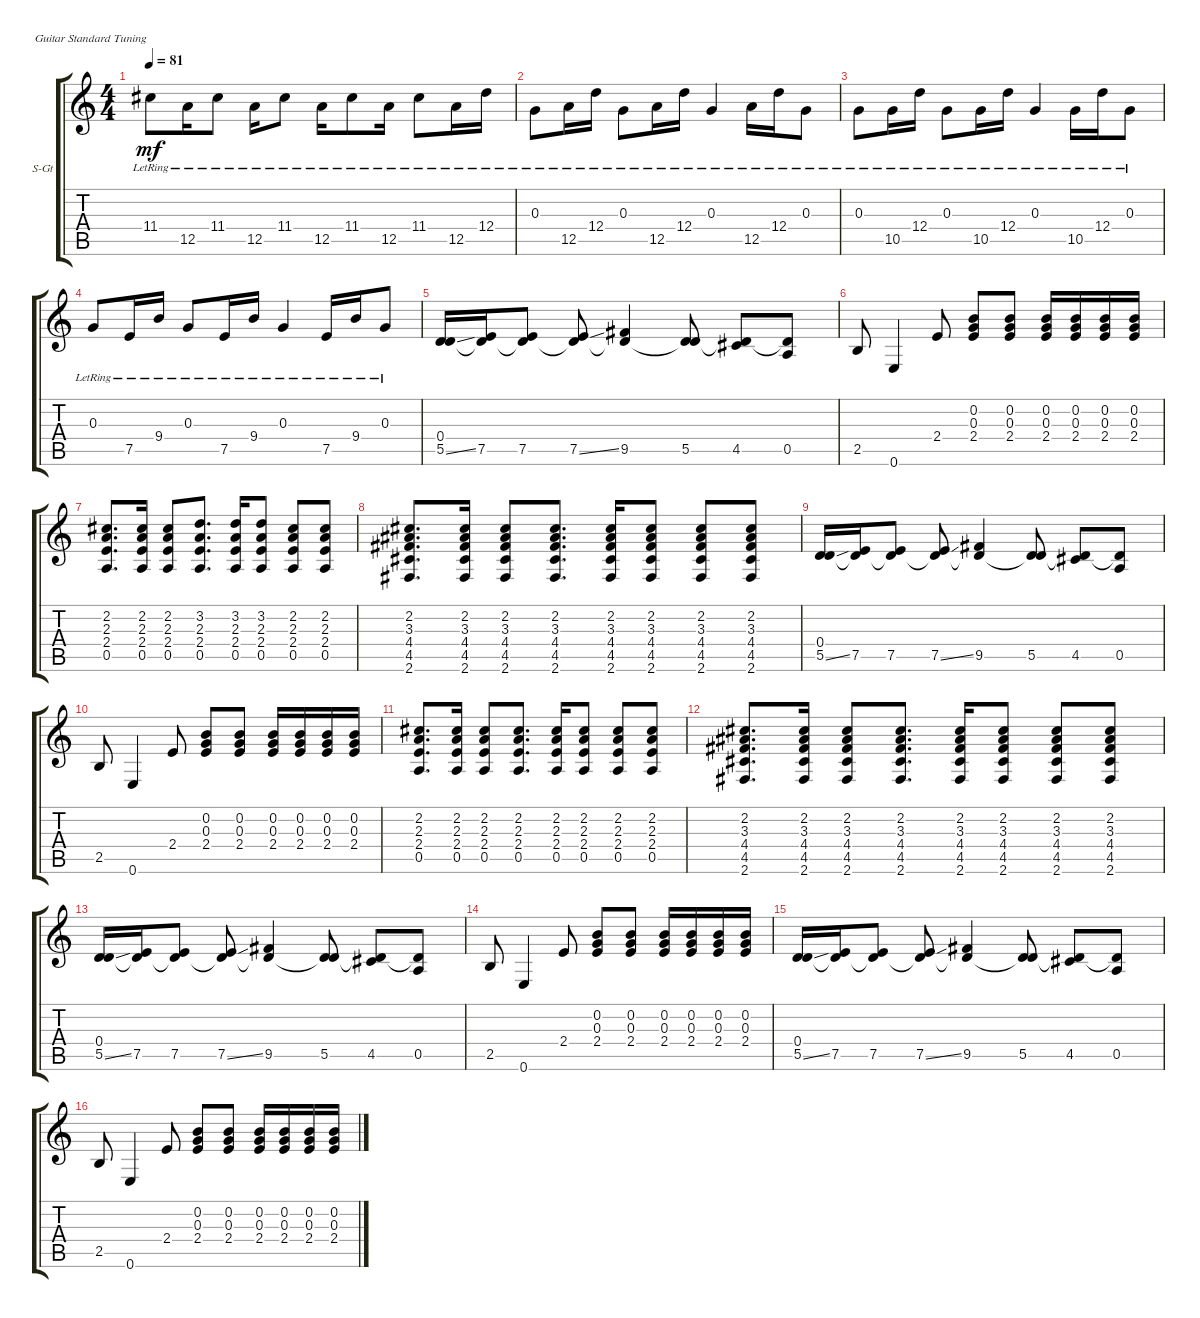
\defaultSystemsLayout 4
\bracketExtendMode groupsimilarinstruments
\firstSystemTrackNameOrientation horizontal
\otherSystemsTrackNameOrientation horizontal
\track ("Guitar 1" "S-Gt") {instrument acousticguitarsteel}
\staff {score tabs}
\tuning (E4 B3 G3 D3 A2 E2)
\ts (4 4)
\tempo 81
\clef g2
\ks c
11.4{lr}.8{dy mf} 12.5{lr}.16 11.4{lr}.8 12.5{lr}.16 11.4{lr}.8 12.5{lr}.16 11.4{lr}.8 12.5{lr}.16 11.4{lr}.8 12.5{lr}.16 12.4{lr}.16 |
0.3{lr}.8 12.5{lr}.16 12.4{lr}.16 0.3{lr}.8 12.5{lr}.16 12.4{lr}.16 0.3{lr}.4 12.5{lr}.16 12.4{lr}.16 0.3{lr}.8 |
0.3{lr}.8 10.5{lr}.16 12.4{lr}.16 0.3{lr}.8 10.5{lr}.16 12.4{lr}.16 0.3{lr}.4 10.5{lr}.16 12.4{lr}.16 0.3{lr}.8 |
0.3{lr}.8 7.5{lr}.16 9.4{lr}.16 0.3{lr}.8 7.5{lr}.16 9.4{lr}.16 0.3{lr}.4 7.5{lr}.16 9.4{lr}.16 0.3{lr}.8 |
(5.5{ss} 0.4).16 (7.5 0.4{t}).16 (7.5 0.4{t}).8 (7.5{ss} 0.4{t}).8 (9.5 0.4{t}).4 (5.5 0.4{t}).8 (4.5 0.4{t}).8 (0.5 0.4{t}).8 |
2.5.8 0.6.4 2.4.8 (2.4 0.3 0.2).8 (0.2 0.3 2.4).8 (2.4 0.3 0.2).16 (2.4 0.3 0.2).16 (0.2 0.3 2.4).16 (0.2 0.3 2.4).16 |
(2.4 2.3 2.2 0.5).8{d} (2.4 2.3 2.2 0.5).16 (2.2 2.3 2.4 0.5).8 (2.4 2.3 3.2 0.5).8{d} (2.4 2.3 3.2 0.5).16 (3.2 2.3 2.4 0.5).8 (2.4 2.3 2.2 0.5).8 (2.2 2.3 2.4 0.5).8 |
(2.6 4.4 3.3 2.2 4.5).8{d} (2.6 4.4 3.3 2.2 4.5).16 (2.6 4.4 3.3 2.2 4.5).8 (2.6 4.4 3.3 2.2 4.5).8{d} (2.6 4.4 3.3 2.2 4.5).16 (2.6 4.4 3.3 2.2 4.5).8 (2.6 4.4 3.3 2.2 4.5).8 (2.6 4.4 3.3 2.2 4.5).8 |
(5.5{ss} 0.4).16 (7.5 0.4{t}).16 (7.5 0.4{t}).8 (7.5{ss} 0.4{t}).8 (9.5 0.4{t}).4 (5.5 0.4{t}).8 (4.5 0.4{t}).8 (0.5 0.4{t}).8 |
2.5.8 0.6.4 2.4.8 (2.4 0.3 0.2).8 (0.2 0.3 2.4).8 (2.4 0.3 0.2).16 (2.4 0.3 0.2).16 (0.2 0.3 2.4).16 (0.2 0.3 2.4).16 |
(2.4 2.3 2.2 0.5).8{d} (2.4 2.3 2.2 0.5).16 (2.2 2.3 2.4 0.5).8 (2.4 2.3 2.2 0.5).8{d} (2.4 2.3 2.2 0.5).16 (2.2 2.3 2.4 0.5).8 (2.4 2.3 2.2 0.5).8 (2.2 2.3 2.4 0.5).8 |
(2.6 4.4 3.3 2.2 4.5).8{d} (2.6 4.4 3.3 2.2 4.5).16 (2.6 4.4 3.3 2.2 4.5).8 (2.6 4.4 3.3 2.2 4.5).8{d} (2.6 4.4 3.3 2.2 4.5).16 (2.6 4.4 3.3 2.2 4.5).8 (2.6 4.4 3.3 2.2 4.5).8 (2.6 4.4 3.3 2.2 4.5).8 |
(5.5{ss} 0.4).16 (7.5 0.4{t}).16 (7.5 0.4{t}).8 (7.5{ss} 0.4{t}).8 (9.5 0.4{t}).4 (5.5 0.4{t}).8 (4.5 0.4{t}).8 (0.5 0.4{t}).8 |
2.5.8 0.6.4 2.4.8 (2.4 0.3 0.2).8 (0.2 0.3 2.4).8 (2.4 0.3 0.2).16 (2.4 0.3 0.2).16 (0.2 0.3 2.4).16 (0.2 0.3 2.4).16 |
(5.5{ss} 0.4).16 (7.5 0.4{t}).16 (7.5 0.4{t}).8 (7.5{ss} 0.4{t}).8 (9.5 0.4{t}).4 (5.5 0.4{t}).8 (4.5 0.4{t}).8 (0.5 0.4{t}).8 |
2.5.8 0.6.4 2.4.8 (2.4 0.3 0.2).8 (0.2 0.3 2.4).8 (2.4 0.3 0.2).16 (2.4 0.3 0.2).16 (0.2 0.3 2.4).16 (0.2 0.3 2.4).16
